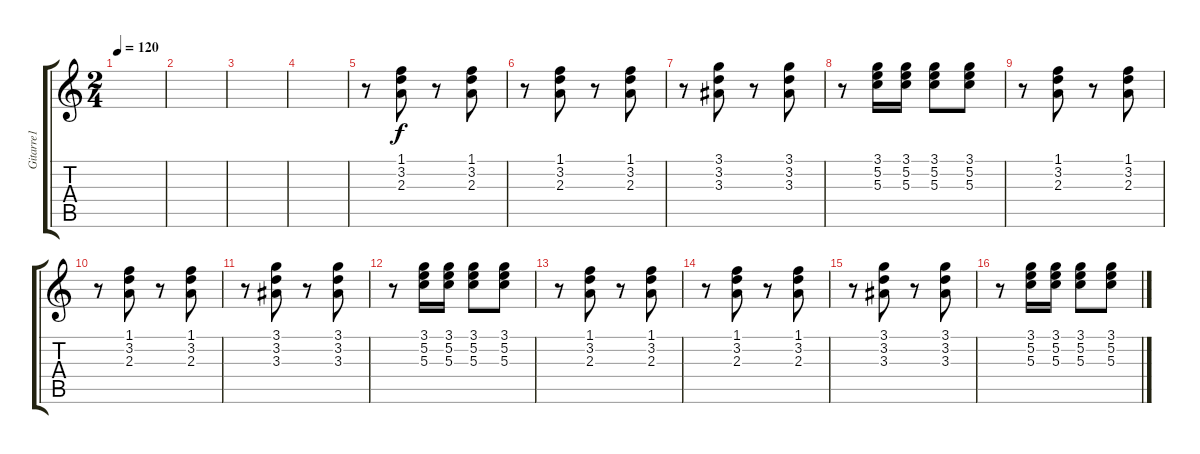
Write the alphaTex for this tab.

\track ("Gitarre1" "Gitarre1") {instrument electricguitarclean}
\staff {score tabs}
\tuning (E4 B3 G3 D3 A2 E2) {hide}
\ts (2 4)
\tempo 120
\clef g2
\ks c
|
|
|
|
r.8 (1.1 3.2 2.3).8 r.8 (1.1 3.2 2.3).8 |
r.8 (1.1 3.2 2.3).8 r.8 (1.1 3.2 2.3).8 |
r.8 (3.1 3.2 3.3).8 r.8 (3.1 3.2 3.3).8 |
r.8 (3.1 5.2 5.3).16 (3.1 5.2 5.3).16 (3.1 5.2 5.3).8 (3.1 5.2 5.3).8 |
r.8 (1.1 3.2 2.3).8 r.8 (1.1 3.2 2.3).8 |
r.8 (1.1 3.2 2.3).8 r.8 (1.1 3.2 2.3).8 |
r.8 (3.1 3.2 3.3).8 r.8 (3.1 3.2 3.3).8 |
r.8 (3.1 5.2 5.3).16 (3.1 5.2 5.3).16 (3.1 5.2 5.3).8 (3.1 5.2 5.3).8 |
r.8 (1.1 3.2 2.3).8 r.8 (1.1 3.2 2.3).8 |
r.8 (1.1 3.2 2.3).8 r.8 (1.1 3.2 2.3).8 |
r.8 (3.1 3.2 3.3).8 r.8 (3.1 3.2 3.3).8 |
r.8 (3.1 5.2 5.3).16 (3.1 5.2 5.3).16 (3.1 5.2 5.3).8 (3.1 5.2 5.3).8
